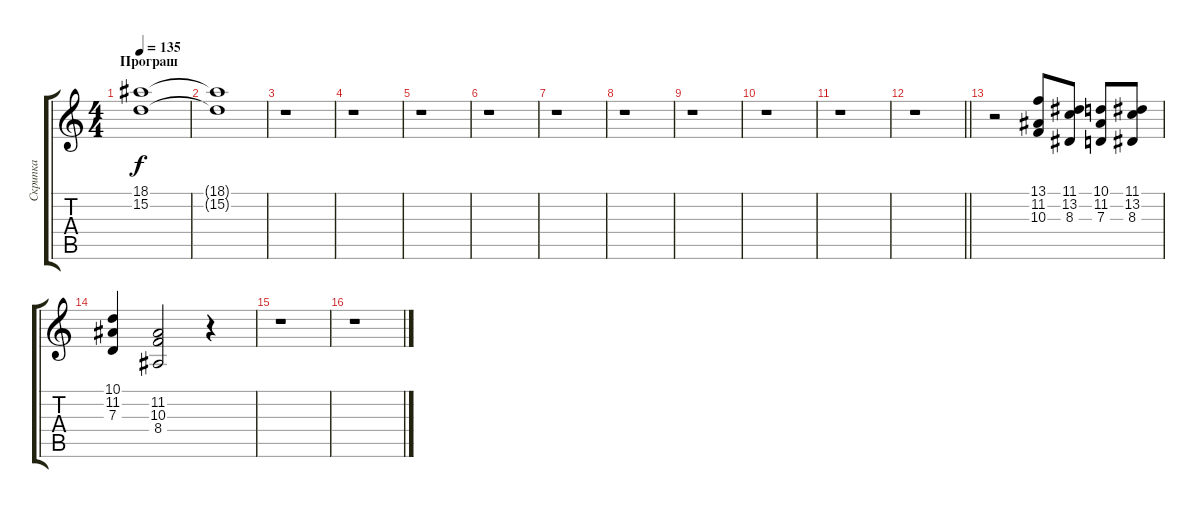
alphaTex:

\track ("Скрипка" "Скрипка") {instrument viola}
\staff {score tabs}
\tuning (E4 B3 G3 D3 A2 E2) {hide}
\ts (4 4)
\section ("" "Програш")
\tempo 135
\clef g2
\ks c
(18.1 15.2).1{dy f} |
(18.1{t} 15.2{t}).1 |
r.1 |
r.1 |
r.1 |
r.1 |
r.1 |
r.1 |
r.1 |
r.1 |
r.1 |
\barLineRight lightlight
r.1 |
r.2{volume 10} (13.1 11.2 10.3).8 (11.1 13.2 8.3).8 (10.1 11.2 7.3).8 (11.1 13.2 8.3).8 |
(10.1 11.2 7.3).4 (11.2 10.3 8.4).2 r.4 |
r.1 |
r.1
